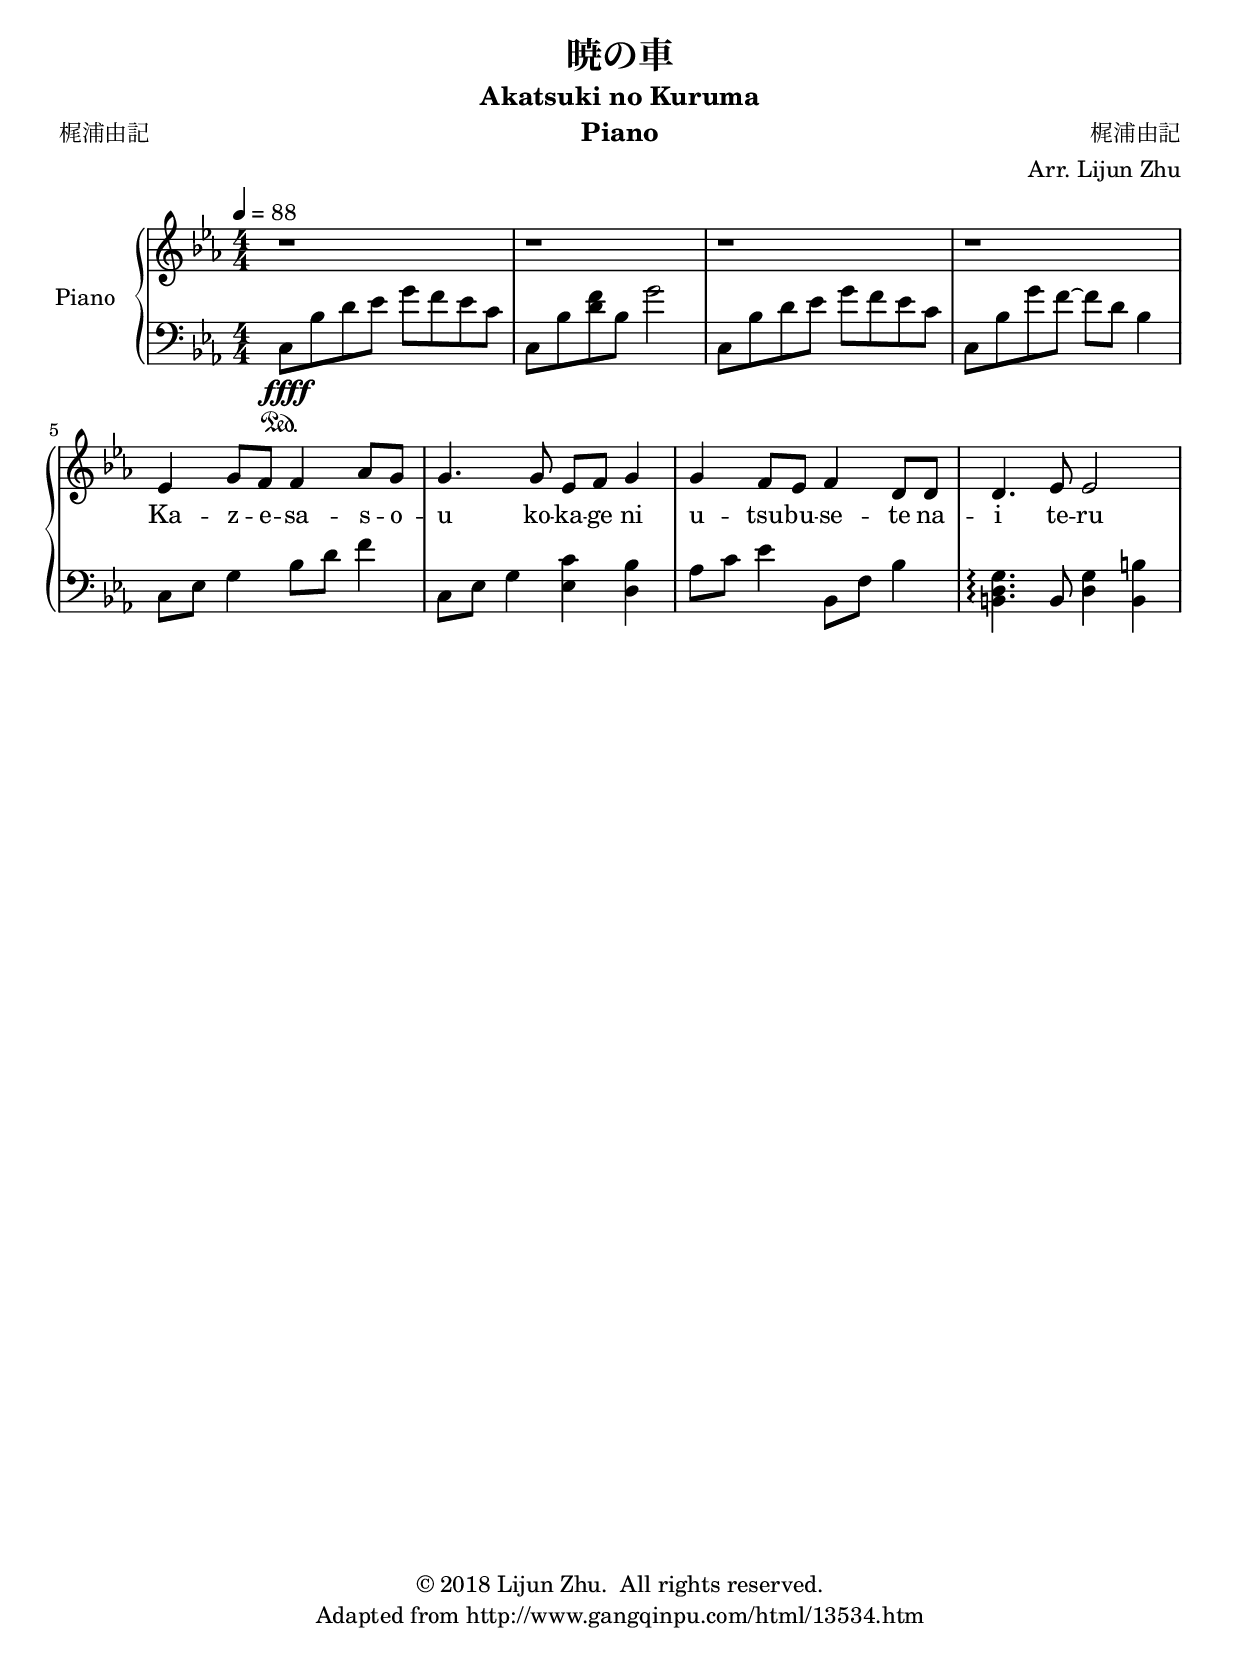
\version "2.18.2"

% Source: https://www.8notes.com/scores/2904.asp

\paper {
    top-margin = 20
    left-margin = 10
    right-margin = 10
}

\header {
    title = "暁の車"
    subtitle = "Akatsuki no Kuruma"
    instrument = "Piano"

    composer = "梶浦由記"
    arranger = "Arr. Lijun Zhu"
    poet = "梶浦由記"

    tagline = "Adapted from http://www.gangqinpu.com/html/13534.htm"
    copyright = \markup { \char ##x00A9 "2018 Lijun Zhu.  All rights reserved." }
}

upper = {
    \tempo 4 = 88
    \clef treble
    \key ees \major
    \numericTimeSignature \time 4/4
    r1 | r1 | r1 | r1 |                         \break
    ees'4 g'8 f'8 f'4 aes'8 g'8 |
    g'4. g'8 ees'8 f'8 g'4 |
    g'4 f'8 ees'8 f'4 d'8 d'8 |
    d'4. ees'8 ees'2 |                          \break


}

lower = {
    \clef bass
    \key ees \major
    \numericTimeSignature \time 4/4
    c8\sustainOn\ffff bes8 d'8 ees'8 g'8 f'8 ees'8 c'8 |
    c8 bes8 <d' f'>8 bes8 g'2 |
    c8 bes8 d'8 ees'8 g'8 f'8 ees'8 c'8 |
    c8 bes8 g'8 f'8~ f'8 d'8 bes4|              \break
    c8 ees8 g4 bes8 d'8 f'4 |
    c8 ees8 g4 <ees c'>4 <d bes>4 |
    aes8 c'8 ees'4 bes,8 f8 bes4 |
    <b, d g>4.\arpeggio b,8 <d g>4 <b, b>4 |    \break

}

text = \lyricmode {
    Ka -- z -- e -- sa -- s -- o -- u ko -- ka -- ge ni u -- tsu -- bu -- se -- te na -- i te -- ru
}

\score {
    \new PianoStaff <<
        \set PianoStaff.instrumentName = #"Piano "
        \new Staff = "upper" { \new Voice = "singer" \upper }
        \new Lyrics \lyricsto "singer" \text
        \new Staff = "lower" \lower
    >>
    \layout {
        % indent = #0
        % line-width = #120
        ragged-right = ##f
    }
    \midi { }
}
